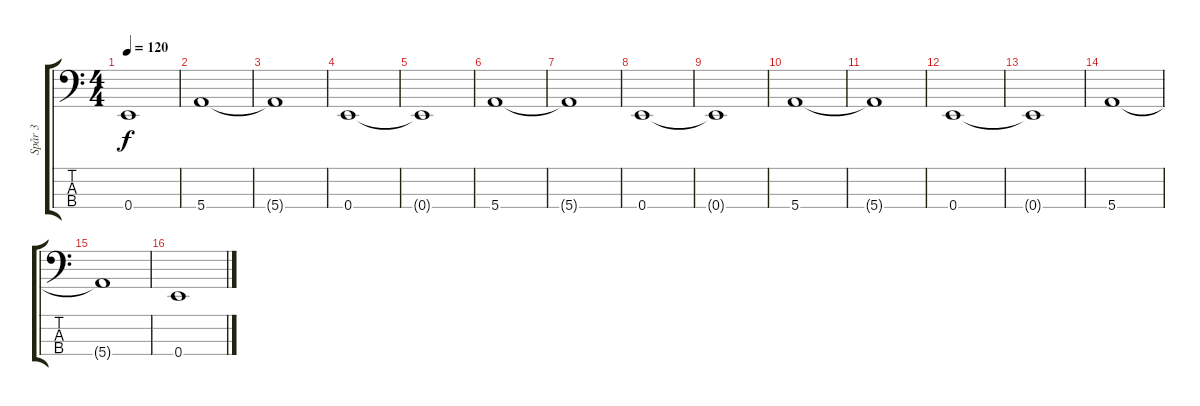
\track ("Spår 3" "Spår 3") {instrument electricbassfinger}
\staff {score tabs}
\tuning (G2 D2 A1 E1) {hide}
\ts (4 4)
\tempo 120
\clef f4
\ks c
0.4{t}.1{dy f} |
5.4.1 |
5.4{t}.1 |
0.4.1 |
0.4{t}.1 |
5.4.1 |
5.4{t}.1 |
0.4.1 |
0.4{t}.1 |
5.4.1 |
5.4{t}.1 |
0.4.1 |
0.4{t}.1 |
5.4.1 |
5.4{t}.1 |
0.4.1
